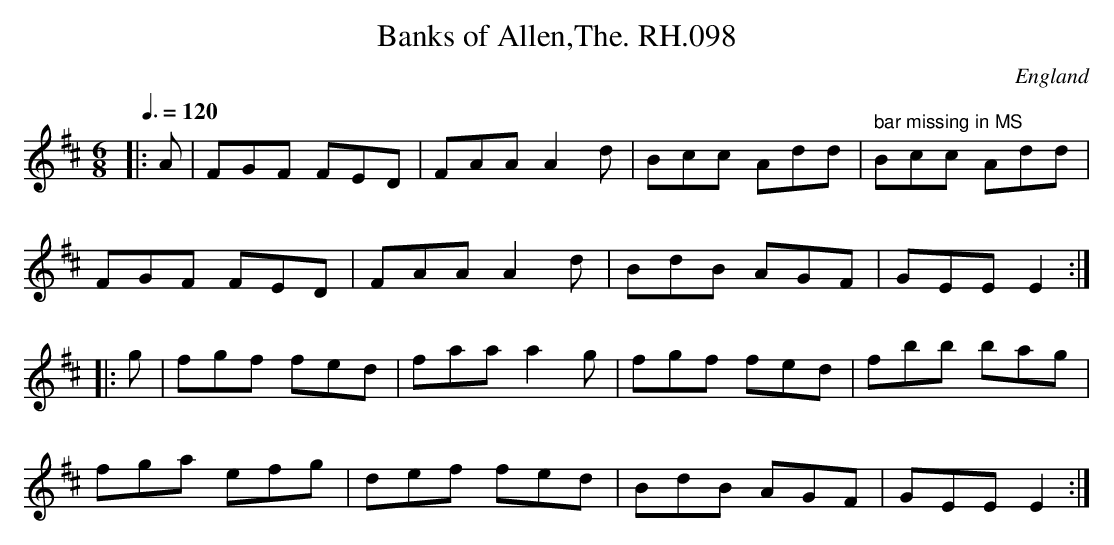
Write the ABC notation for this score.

X:1
T:Banks of Allen,The. RH.098
L:1/8
M:6/8
O:England
Q:3/8=120
K:D
|:A|FGF FED|FAA A2d|Bcc Add|\
" bar missing in MS"Bcc Add|!
FGF FED|FAA A2d|BdB AGF|GEE E2:|!
|:g|fgf fed|faa a2g|fgf fed|fbb bag|!
fga efg|def fed|BdB AGF|GEE E2:|
